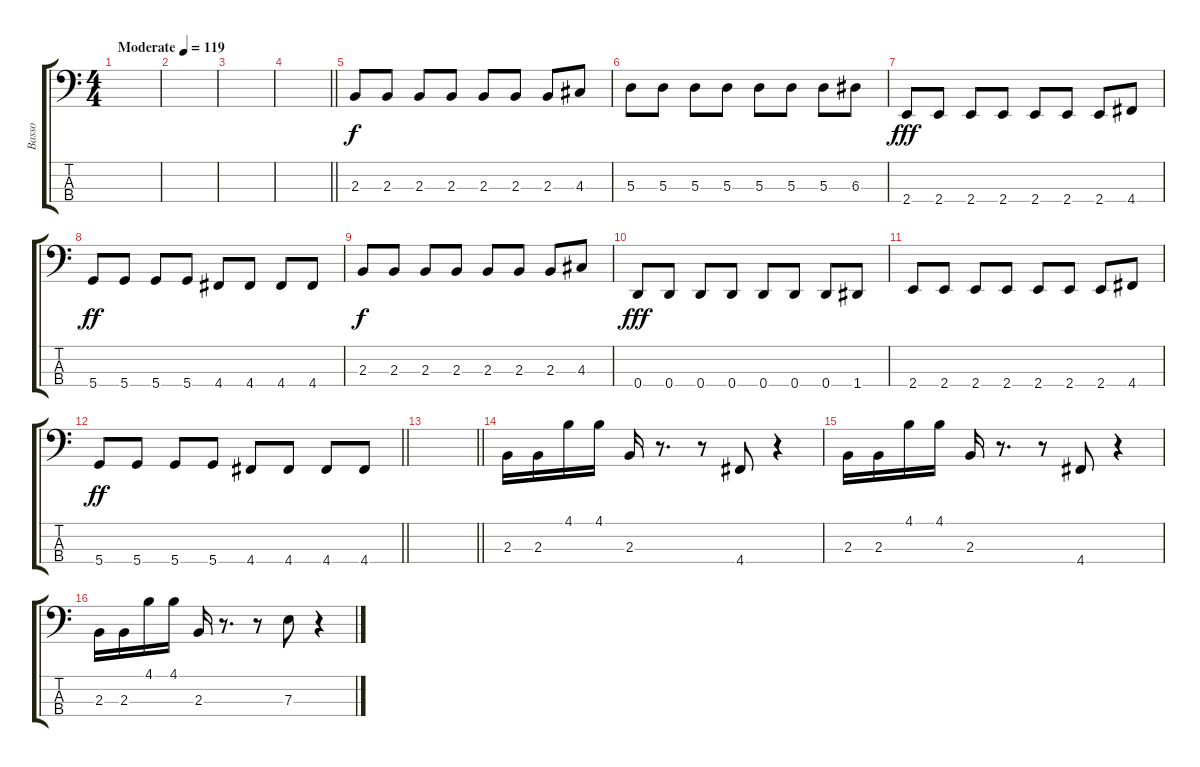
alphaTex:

\track ("Basso" "Basso") {instrument electricbassfinger}
\staff {score tabs}
\tuning (G2 D2 A1 D1) {hide}
\ts (4 4)
\tempo (119 "Moderate")
\clef f4
\ks c
|
|
|
\barLineRight lightlight
|
2.3.8 2.3.8 2.3.8 2.3.8 2.3.8 2.3.8 2.3.8 4.3.8 |
5.3.8 5.3.8 5.3.8 5.3.8 5.3.8 5.3.8 5.3.8 6.3.8 |
2.4.8{dy fff} 2.4.8 2.4.8 2.4.8 2.4.8 2.4.8 2.4.8 4.4.8 |
5.4.8{dy ff} 5.4.8 5.4.8 5.4.8 4.4.8 4.4.8 4.4.8 4.4.8 |
2.3.8{dy f} 2.3.8 2.3.8 2.3.8 2.3.8 2.3.8 2.3.8 4.3.8 |
0.4.8{dy fff} 0.4.8 0.4.8 0.4.8 0.4.8 0.4.8 0.4.8 1.4.8 |
2.4.8 2.4.8 2.4.8 2.4.8 2.4.8 2.4.8 2.4.8 4.4.8 |
\barLineRight lightlight
5.4.8{dy ff} 5.4.8 5.4.8 5.4.8 4.4.8 4.4.8 4.4.8 4.4.8 |
\barLineRight lightlight
|
2.3.16 2.3.16 4.1.16 4.1.16 2.3.16 r.8{d} r.8 4.4.8 r.4 |
2.3.16 2.3.16 4.1.16 4.1.16 2.3.16 r.8{d} r.8 4.4.8 r.4 |
2.3.16 2.3.16 4.1.16 4.1.16 2.3.16 r.8{d} r.8 7.3.8 r.4
